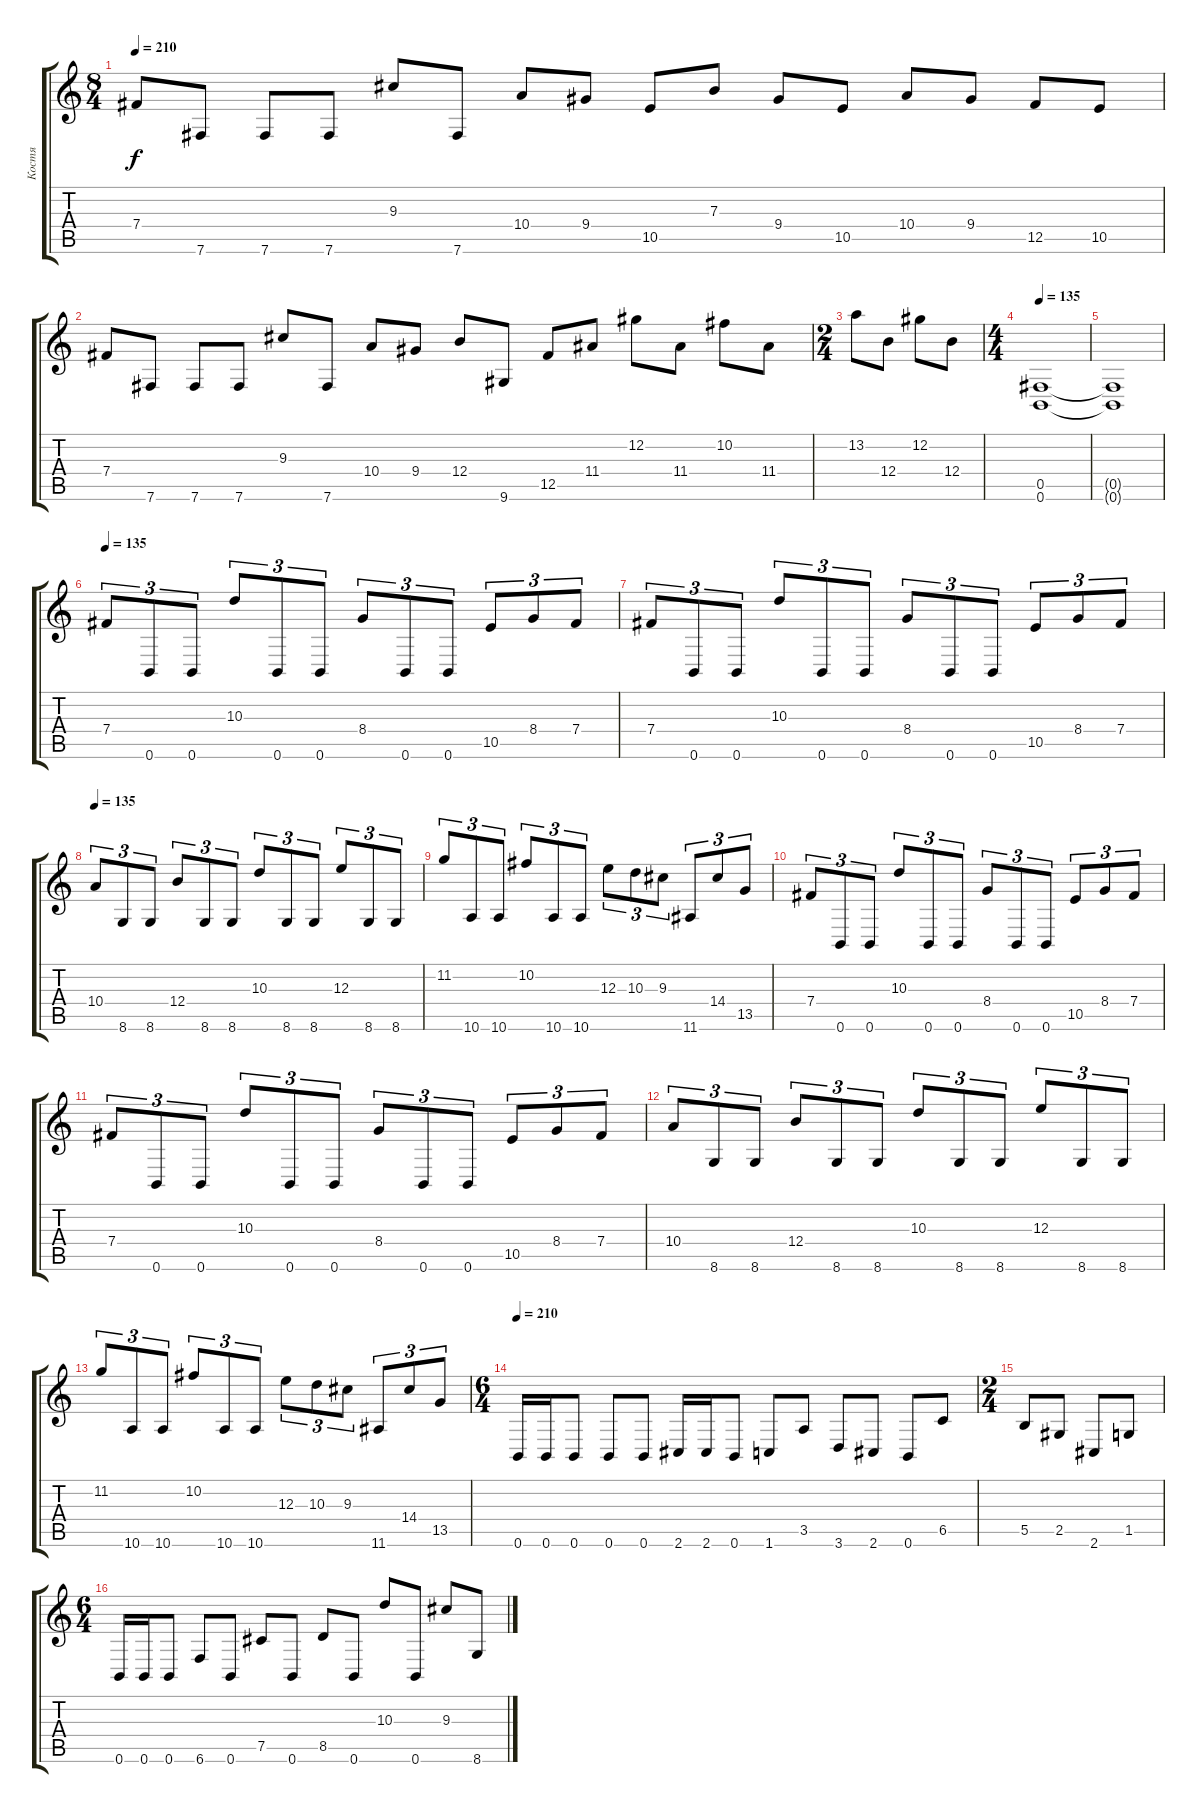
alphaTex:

\track ("Костя" "Костя") {instrument distortionguitar}
\staff {score tabs}
\tuning (Db4 Ab3 E3 B2 Gb2 B1) {hide}
\ts (8 4)
\tempo 210
\clef g2
\ks c
7.4.8{dy f} 7.6.8 7.6.8 7.6.8 9.3.8 7.6.8 10.4.8 9.4.8 10.5.8 7.3.8 9.4.8 10.5.8 10.4.8 9.4.8 12.5.8 10.5.8 |
7.4.8 7.6.8 7.6.8 7.6.8 9.3.8 7.6.8 10.4.8 9.4.8 12.4.8 9.6.8 12.5.8 11.4.8 12.2.8 11.4.8 10.2.8 11.4.8 |
\ts (2 4)
13.2.8 12.4.8 12.2.8 12.4.8 |
\ts (4 4)
\tempo 135
(0.5 0.6).1 |
(0.5{t} 0.6{t}).1 |
\tempo 135
7.4.8{tu (3 2)} 0.6.8{tu (3 2)} 0.6.8{tu (3 2)} 10.3.8{tu (3 2)} 0.6.8{tu (3 2)} 0.6.8{tu (3 2)} 8.4.8{tu (3 2)} 0.6.8{tu (3 2)} 0.6.8{tu (3 2)} 10.5.8{tu (3 2)} 8.4.8{tu (3 2)} 7.4.8{tu (3 2)} |
7.4.8{tu (3 2)} 0.6.8{tu (3 2)} 0.6.8{tu (3 2)} 10.3.8{tu (3 2)} 0.6.8{tu (3 2)} 0.6.8{tu (3 2)} 8.4.8{tu (3 2)} 0.6.8{tu (3 2)} 0.6.8{tu (3 2)} 10.5.8{tu (3 2)} 8.4.8{tu (3 2)} 7.4.8{tu (3 2)} |
\tempo 135
10.4.8{tu (3 2)} 8.6.8{tu (3 2)} 8.6.8{tu (3 2)} 12.4.8{tu (3 2)} 8.6.8{tu (3 2)} 8.6.8{tu (3 2)} 10.3.8{tu (3 2)} 8.6.8{tu (3 2)} 8.6.8{tu (3 2)} 12.3.8{tu (3 2)} 8.6.8{tu (3 2)} 8.6.8{tu (3 2)} |
11.2.8{tu (3 2)} 10.6.8{tu (3 2)} 10.6.8{tu (3 2)} 10.2.8{tu (3 2)} 10.6.8{tu (3 2)} 10.6.8{tu (3 2)} 12.3.8{tu (3 2)} 10.3.8{tu (3 2)} 9.3.8{tu (3 2)} 11.6.8{tu (3 2)} 14.4.8{tu (3 2)} 13.5.8{tu (3 2)} |
7.4.8{tu (3 2)} 0.6.8{tu (3 2)} 0.6.8{tu (3 2)} 10.3.8{tu (3 2)} 0.6.8{tu (3 2)} 0.6.8{tu (3 2)} 8.4.8{tu (3 2)} 0.6.8{tu (3 2)} 0.6.8{tu (3 2)} 10.5.8{tu (3 2)} 8.4.8{tu (3 2)} 7.4.8{tu (3 2)} |
7.4.8{tu (3 2)} 0.6.8{tu (3 2)} 0.6.8{tu (3 2)} 10.3.8{tu (3 2)} 0.6.8{tu (3 2)} 0.6.8{tu (3 2)} 8.4.8{tu (3 2)} 0.6.8{tu (3 2)} 0.6.8{tu (3 2)} 10.5.8{tu (3 2)} 8.4.8{tu (3 2)} 7.4.8{tu (3 2)} |
10.4.8{tu (3 2)} 8.6.8{tu (3 2)} 8.6.8{tu (3 2)} 12.4.8{tu (3 2)} 8.6.8{tu (3 2)} 8.6.8{tu (3 2)} 10.3.8{tu (3 2)} 8.6.8{tu (3 2)} 8.6.8{tu (3 2)} 12.3.8{tu (3 2)} 8.6.8{tu (3 2)} 8.6.8{tu (3 2)} |
11.2.8{tu (3 2)} 10.6.8{tu (3 2)} 10.6.8{tu (3 2)} 10.2.8{tu (3 2)} 10.6.8{tu (3 2)} 10.6.8{tu (3 2)} 12.3.8{tu (3 2)} 10.3.8{tu (3 2)} 9.3.8{tu (3 2)} 11.6.8{tu (3 2)} 14.4.8{tu (3 2)} 13.5.8{tu (3 2)} |
\ts (6 4)
\tempo 210
0.6.16 0.6.16 0.6.8 0.6.8 0.6.8 2.6.16 2.6.16 0.6.8 1.6.8 3.5.8 3.6.8 2.6.8 0.6.8 6.5.8 |
\ts (2 4)
5.5.8 2.5.8 2.6.8 1.5.8 |
\ts (6 4)
0.6.16 0.6.16 0.6.8 6.6.8 0.6.8 7.5.8 0.6.8 8.5.8 0.6.8 10.3.8 0.6.8 9.3.8 8.6.8
